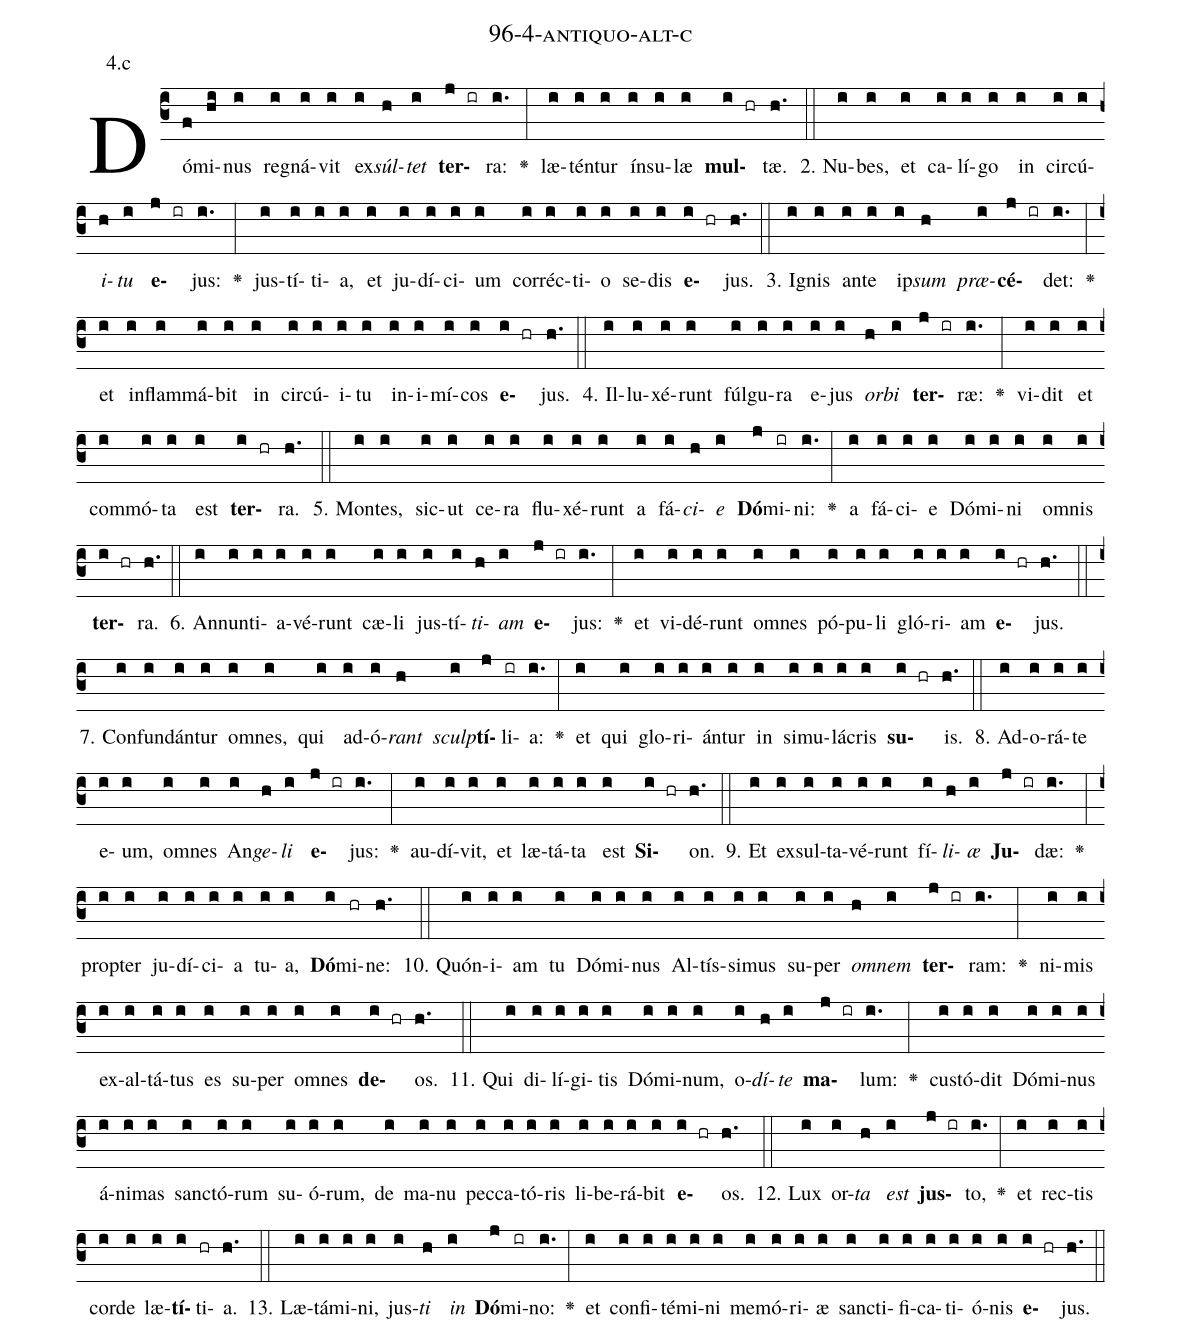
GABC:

name: 96-4-antiquo-alt-c;
annotation: 4.c;
%%
(c3)Dó(f)mi(hi)nus(i) re(i)gná(i)vit(i) ex(i)<i>súl</i>(h)<i>tet</i>(i) <b>ter</b>(j ir)ra:(i.) <v>\greheightstar</v>(:) læ(i)tén(i)tur(i) ín(i)su(i)læ(i) <b>mul</b>(i hr)tæ.(h.) (::)
2. Nu(i)bes,(i) et(i) ca(i)lí(i)go(i) in(i) cir(i)cú(i)<i>i</i>(h)<i>tu</i>(i) <b>e</b>(j ir)jus:(i.) <v>\greheightstar</v>(:) jus(i)tí(i)ti(i)a,(i) et(i) ju(i)dí(i)ci(i)um(i) cor(i)réc(i)ti(i)o(i) se(i)dis(i) <b>e</b>(i hr)jus.(h.) (::)
3. I(i)gnis(i) an(i)te(i) ip(i)<i>sum</i>(h) <i>præ</i>(i)<b>cé</b>(j ir)det:(i.) <v>\greheightstar</v>(:) et(i) in(i)flam(i)má(i)bit(i) in(i) cir(i)cú(i)i(i)tu(i) in(i)i(i)mí(i)cos(i) <b>e</b>(i hr)jus.(h.) (::)
4. Il(i)lu(i)xé(i)runt(i) fúl(i)gu(i)ra(i) e(i)jus(i) <i>or</i>(h)<i>bi</i>(i) <b>ter</b>(j ir)ræ:(i.) <v>\greheightstar</v>(:) vi(i)dit(i) et(i) com(i)mó(i)ta(i) est(i) <b>ter</b>(i hr)ra.(h.) (::)
5. Mon(i)tes,(i) sic(i)ut(i) ce(i)ra(i) flu(i)xé(i)runt(i) a(i) fá(i)<i>ci</i>(h)<i>e</i>(i) <b>Dó</b>(j)mi(ir)ni:(i.) <v>\greheightstar</v>(:) a(i) fá(i)ci(i)e(i) Dó(i)mi(i)ni(i) om(i)nis(i) <b>ter</b>(i hr)ra.(h.) (::)
6. An(i)nun(i)ti(i)a(i)vé(i)runt(i) cæ(i)li(i) jus(i)tí(i)<i>ti</i>(h)<i>am</i>(i) <b>e</b>(j ir)jus:(i.) <v>\greheightstar</v>(:) et(i) vi(i)dé(i)runt(i) om(i)nes(i) pó(i)pu(i)li(i) gló(i)ri(i)am(i) <b>e</b>(i hr)jus.(h.) (::)
7. Con(i)fun(i)dán(i)tur(i) om(i)nes,(i) qui(i) ad(i)ó(i)<i>rant</i>(h) <i>sculp</i>(i)<b>tí</b>(j)li(ir)a:(i.) <v>\greheightstar</v>(:) et(i) qui(i) glo(i)ri(i)án(i)tur(i) in(i) si(i)mu(i)lá(i)cris(i) <b>su</b>(i hr)is.(h.) (::)
8. Ad(i)o(i)rá(i)te(i) e(i)um,(i) om(i)nes(i) An(i)<i>ge</i>(h)<i>li</i>(i) <b>e</b>(j ir)jus:(i.) <v>\greheightstar</v>(:) au(i)dí(i)vit,(i) et(i) læ(i)tá(i)ta(i) est(i) <b>Si</b>(i hr)on.(h.) (::)
9. Et(i) ex(i)sul(i)ta(i)vé(i)runt(i) fí(i)<i>li</i>(h)<i>æ</i>(i) <b>Ju</b>(j ir)dæ:(i.) <v>\greheightstar</v>(:) prop(i)ter(i) ju(i)dí(i)ci(i)a(i) tu(i)a,(i) <b>Dó</b>(i)mi(hr)ne:(h.) (::)
10. Quón(i)i(i)am(i) tu(i) Dó(i)mi(i)nus(i) Al(i)tís(i)si(i)mus(i) su(i)per(i) <i>om</i>(h)<i>nem</i>(i) <b>ter</b>(j ir)ram:(i.) <v>\greheightstar</v>(:) ni(i)mis(i) ex(i)al(i)tá(i)tus(i) es(i) su(i)per(i) om(i)nes(i) <b>de</b>(i hr)os.(h.) (::)
11. Qui(i) di(i)lí(i)gi(i)tis(i) Dó(i)mi(i)num,(i) o(i)<i>dí</i>(h)<i>te</i>(i) <b>ma</b>(j ir)lum:(i.) <v>\greheightstar</v>(:) cus(i)tó(i)dit(i) Dó(i)mi(i)nus(i) á(i)ni(i)mas(i) sanc(i)tó(i)rum(i) su(i)ó(i)rum,(i) de(i) ma(i)nu(i) pec(i)ca(i)tó(i)ris(i) li(i)be(i)rá(i)bit(i) <b>e</b>(i hr)os.(h.) (::)
12. Lux(i) or(i)<i>ta</i>(h) <i>est</i>(i) <b>jus</b>(j ir)to,(i.) <v>\greheightstar</v>(:) et(i) rec(i)tis(i) cor(i)de(i) læ(i)<b>tí</b>(i)ti(hr)a.(h.) (::)
13. Læ(i)tá(i)mi(i)ni,(i) jus(i)<i>ti</i>(h) <i>in</i>(i) <b>Dó</b>(j)mi(ir)no:(i.) <v>\greheightstar</v>(:) et(i) con(i)fi(i)té(i)mi(i)ni(i) me(i)mó(i)ri(i)æ(i) sanc(i)ti(i)fi(i)ca(i)ti(i)ó(i)nis(i) <b>e</b>(i hr)jus.(h.) (::)
